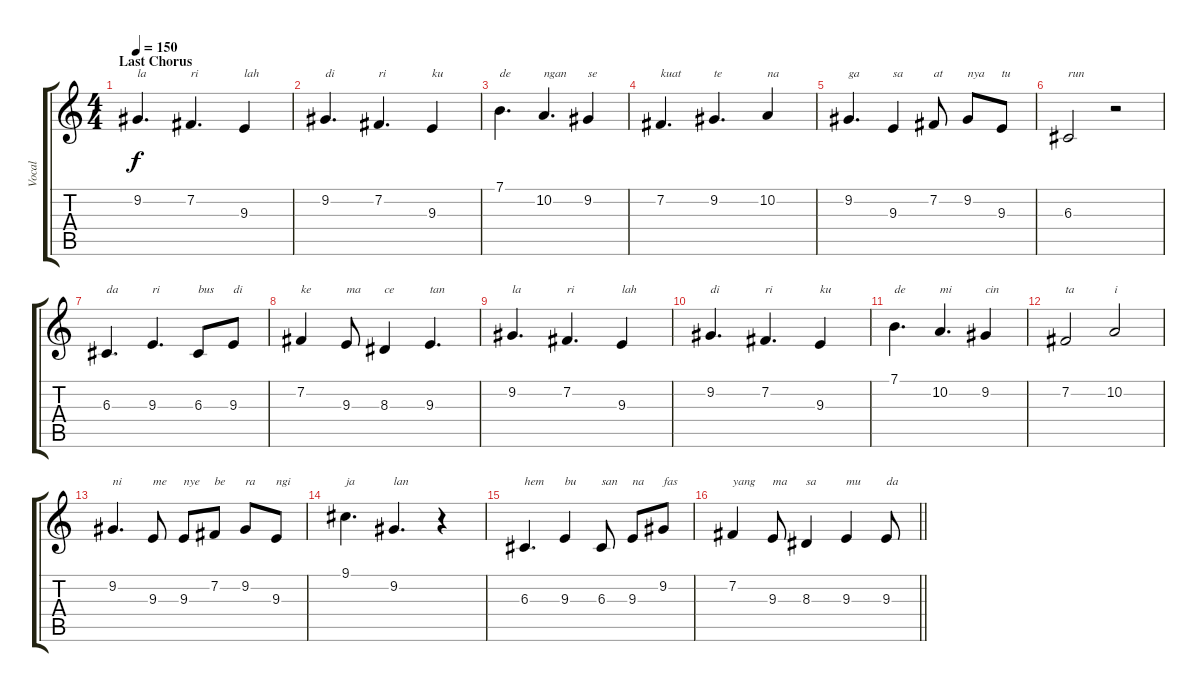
\track ("Vocal" "Vocal") {instrument altosax}
\staff {score tabs}
\tuning (E4 B3 G3 D3 A2 E2) {hide}
\ts (4 4)
\section ("" "Last Chorus")
\tempo 150
\clef g2
\ks c
9.2.4{d txt "la" dy f} 7.2.4{d txt "ri"} 9.3.4{txt "lah"} |
9.2.4{d txt "di"} 7.2.4{d txt "ri"} 9.3.4{txt "ku"} |
7.1.4{d txt "de"} 10.2.4{d txt "ngan"} 9.2.4{txt "se"} |
7.2.4{d txt "kuat"} 9.2.4{d txt "te"} 10.2.4{txt "na"} |
9.2.4{d txt "ga"} 9.3.4{txt "sa"} 7.2.8{txt "at"} 9.2.8{txt "nya"} 9.3.8{txt "tu"} |
6.3.2{txt "run"} r.2 |
6.3.4{d txt "da"} 9.3.4{d txt "ri"} 6.3.8{txt "bus"} 9.3.8{txt "di"} |
7.2.4{txt "ke"} 9.3.8{txt "ma"} 8.3.4{txt "ce"} 9.3.4{d txt "tan"} |
9.2.4{d txt "la"} 7.2.4{d txt "ri"} 9.3.4{txt "lah"} |
9.2.4{d txt "di"} 7.2.4{d txt "ri"} 9.3.4{txt "ku"} |
7.1.4{d txt "de"} 10.2.4{d txt "mi"} 9.2.4{txt "cin"} |
7.2.2{txt "ta"} 10.2.2{txt "i"} |
9.2.4{d txt "ni"} 9.3.8{txt "me"} 9.3.8{txt "nye"} 7.2.8{txt "be"} 9.2.8{txt "ra"} 9.3.8{txt "ngi"} |
9.1.4{d txt "ja"} 9.2.4{d txt "lan"} r.4 |
6.3.4{d txt "hem"} 9.3.4{txt "bu"} 6.3.8{txt "san"} 9.3.8{txt "na"} 9.2.8{txt "fas"} |
\barLineRight lightlight
7.2.4{txt "yang"} 9.3.8{txt "ma"} 8.3.4{txt "sa"} 9.3.4{txt "mu"} 9.3.8{txt "da"}
